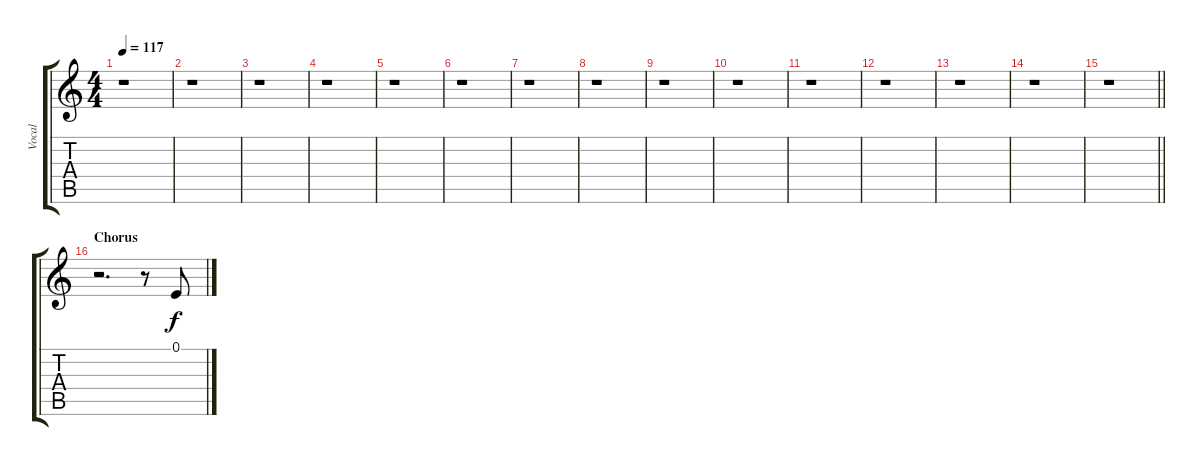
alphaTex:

\track ("Vocal" "Vocal") {instrument harmonica}
\staff {score tabs}
\tuning (E4 B3 G3 D3 A2 E2) {hide}
\ts (4 4)
\tempo 117
\clef g2
\ks c
r.1{dy f} |
r.1 |
r.1 |
r.1 |
r.1 |
r.1 |
r.1 |
r.1 |
r.1 |
r.1 |
r.1 |
r.1 |
r.1 |
r.1 |
\barLineRight lightlight
r.1 |
\section ("" "Chorus")
r.2{d} r.8 0.1.8
